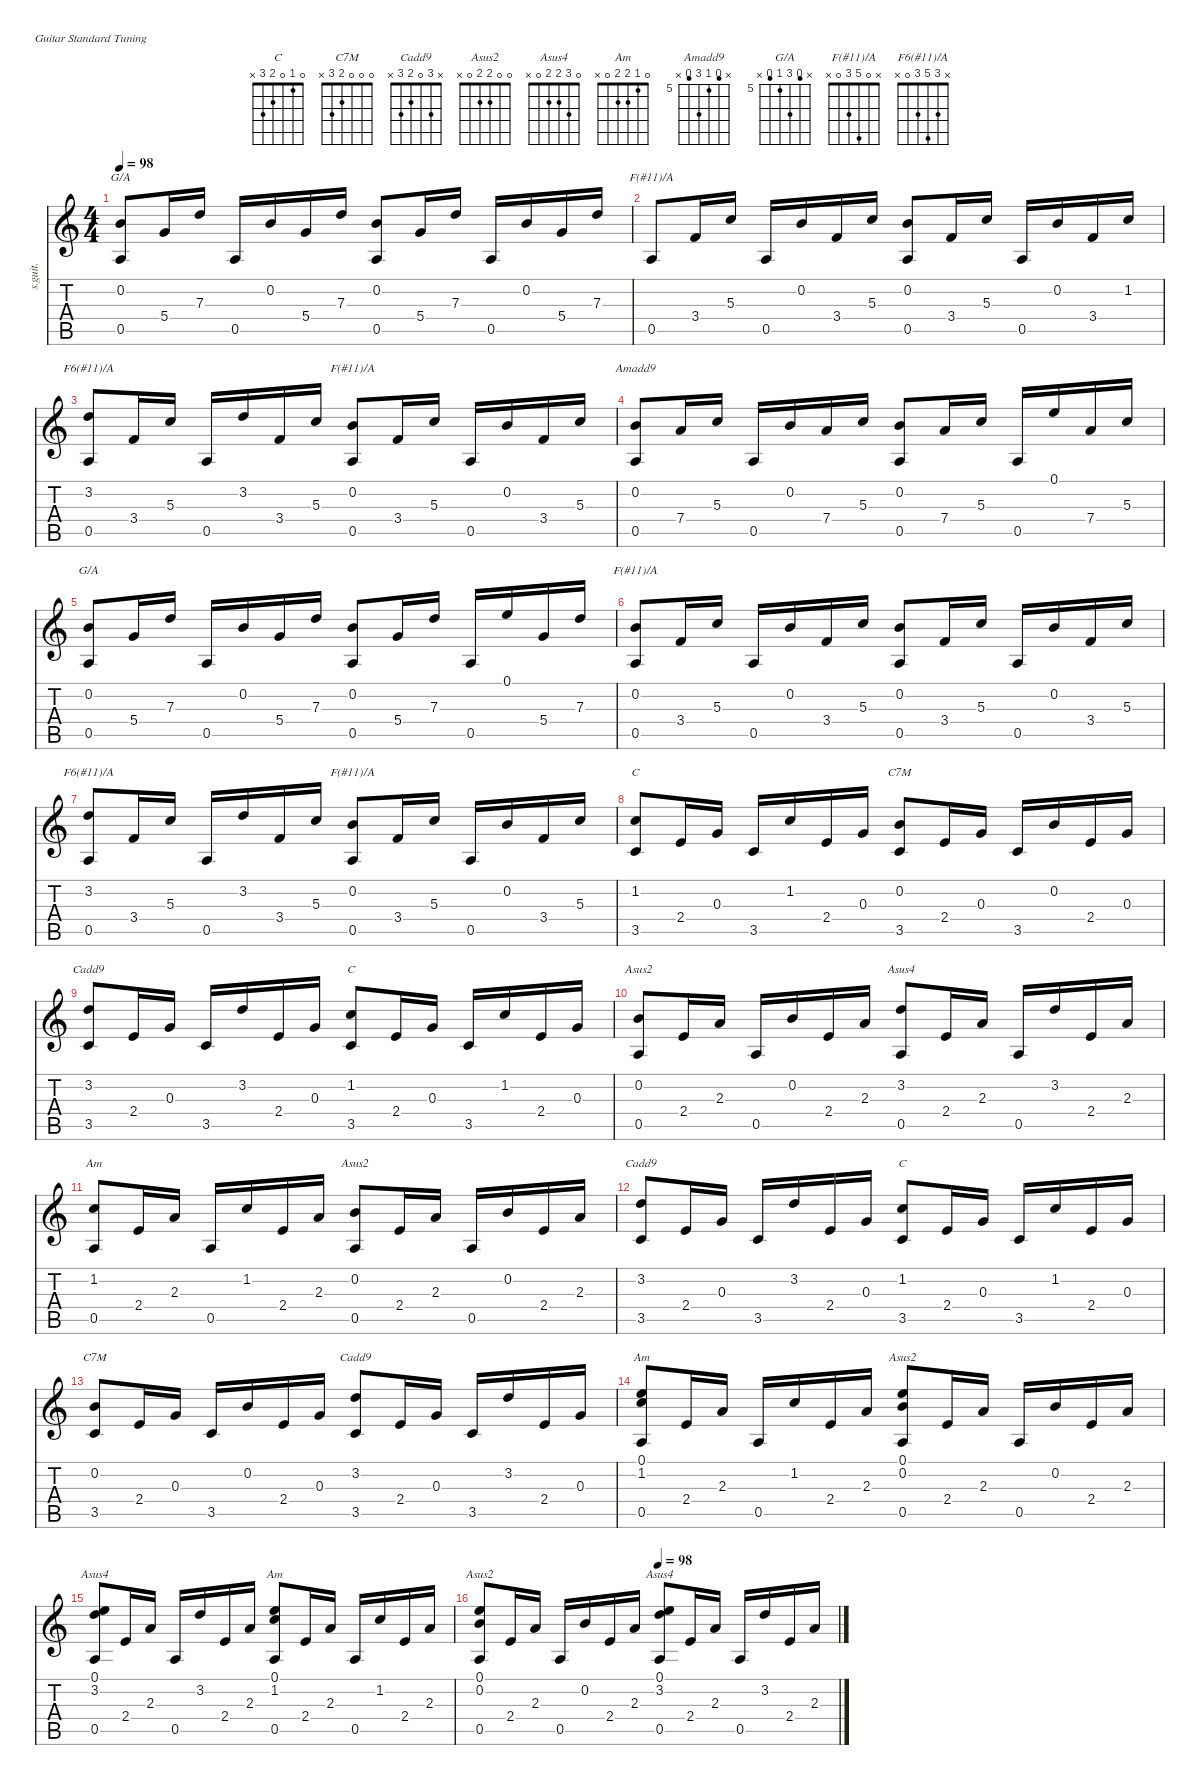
\defaultSystemsLayout 4
\hideDynamics
\bracketExtendMode nobrackets
\track ("guitare1" "s.guit.") {instrument acousticguitarsteel}
\staff {score tabs}
\tuning (E4 B3 G3 D3 A2 E2)
\chord ("C" 0 1 0 2 3 x)
\chord ("C7M" 0 0 0 2 3 x)
\chord ("Cadd9" x 3 0 2 3 x)
\chord ("Asus2" 0 0 2 2 0 x)
\chord ("Asus4" 0 3 2 2 0 x)
\chord ("Am" 0 1 2 2 0 x)
\chord ("Amadd9" x 4 5 7 4 x) {firstfret 5}
\chord ("G/A" x 4 7 5 4 x) {firstfret 5}
\chord ("F(#11)/A" x 0 5 3 0 x)
\chord ("F6(#11)/A" x 3 5 3 0 x)
\ts (4 4)
\tempo 98
\clef g2
\ks c
(0.2 0.5).8{ch "G/A" dy f beam Up} 5.4.16{beam Up} 7.3.16{beam Up} 0.5.16{beam Up} 0.2.16{beam Up} 5.4.16{beam Up} 7.3.16{beam Up} (0.2 0.5).8{beam Up} 5.4.16{beam Up} 7.3.16{beam Up} 0.5.16{beam Up} 0.2.16{beam Up} 5.4.16{beam Up} 7.3.16{beam Up} |
0.5.8{ch "F(#11)/A" beam Up} 3.4.16{beam Up} 5.3.16{beam Up} 0.5.16{beam Up} 0.2.16{beam Up} 3.4.16{beam Up} 5.3.16{beam Up} (0.2 0.5).8{beam Up} 3.4.16{beam Up} 5.3.16{beam Up} 0.5.16{beam Up} 0.2.16{beam Up} 3.4.16{beam Up} 1.2.16{beam Up} |
(3.2 0.5).8{ch "F6(#11)/A" beam Up} 3.4.16{beam Up} 5.3.16{beam Up} 0.5.16{beam Up} 3.2.16{beam Up} 3.4.16{beam Up} 5.3.16{beam Up} (0.2 0.5).8{ch "F(#11)/A" beam Up} 3.4.16{beam Up} 5.3.16{beam Up} 0.5.16{beam Up} 0.2.16{beam Up} 3.4.16{beam Up} 5.3.16{beam Up} |
(0.2 0.5).8{ch "Amadd9" beam Up} 7.4.16{beam Up} 5.3.16{beam Up} 0.5.16{beam Up} 0.2.16{beam Up} 7.4.16{beam Up} 5.3.16{beam Up} (0.2 0.5).8{beam Up} 7.4.16{beam Up} 5.3.16{beam Up} 0.5.16{beam Up} 0.1.16{beam Up} 7.4.16{beam Up} 5.3.16{beam Up} |
(0.2 0.5).8{ch "G/A" beam Up} 5.4.16{beam Up} 7.3.16{beam Up} 0.5.16{beam Up} 0.2.16{beam Up} 5.4.16{beam Up} 7.3.16{beam Up} (0.2 0.5).8{beam Up} 5.4.16{beam Up} 7.3.16{beam Up} 0.5.16{beam Up} 0.1.16{beam Up} 5.4.16{beam Up} 7.3.16{beam Up} |
(0.2 0.5).8{ch "F(#11)/A" beam Up} 3.4.16{beam Up} 5.3.16{beam Up} 0.5.16{beam Up} 0.2.16{beam Up} 3.4.16{beam Up} 5.3.16{beam Up} (0.2 0.5).8{beam Up} 3.4.16{beam Up} 5.3.16{beam Up} 0.5.16{beam Up} 0.2.16{beam Up} 3.4.16{beam Up} 5.3.16{beam Up} |
(3.2 0.5).8{ch "F6(#11)/A" beam Up} 3.4.16{beam Up} 5.3.16{beam Up} 0.5.16{beam Up} 3.2.16{beam Up} 3.4.16{beam Up} 5.3.16{beam Up} (0.2 0.5).8{ch "F(#11)/A" beam Up} 3.4.16{beam Up} 5.3.16{beam Up} 0.5.16{beam Up} 0.2.16{beam Up} 3.4.16{beam Up} 5.3.16{beam Up} |
(1.2 3.5).8{ch "C" beam Up} 2.4.16{beam Up} 0.3.16{beam Up} 3.5.16{beam Up} 1.2.16{beam Up} 2.4.16{beam Up} 0.3.16{beam Up} (0.2 3.5).8{ch "C7M" beam Up} 2.4.16{beam Up} 0.3.16{beam Up} 3.5.16{beam Up} 0.2.16{beam Up} 2.4.16{beam Up} 0.3.16{beam Up} |
(3.2 3.5).8{ch "Cadd9" beam Up} 2.4.16{beam Up} 0.3.16{beam Up} 3.5.16{beam Up} 3.2.16{beam Up} 2.4.16{beam Up} 0.3.16{beam Up} (1.2 3.5).8{ch "C" beam Up} 2.4.16{beam Up} 0.3.16{beam Up} 3.5.16{beam Up} 1.2.16{beam Up} 2.4.16{beam Up} 0.3.16{beam Up} |
(0.2 0.5).8{ch "Asus2" beam Up} 2.4.16{beam Up} 2.3.16{beam Up} 0.5.16{beam Up} 0.2.16{beam Up} 2.4.16{beam Up} 2.3.16{beam Up} (3.2 0.5).8{ch "Asus4" beam Up} 2.4.16{beam Up} 2.3.16{beam Up} 0.5.16{beam Up} 3.2.16{beam Up} 2.4.16{beam Up} 2.3.16{beam Up} |
(1.2 0.5).8{ch "Am" beam Up} 2.4.16{beam Up} 2.3.16{beam Up} 0.5.16{beam Up} 1.2.16{beam Up} 2.4.16{beam Up} 2.3.16{beam Up} (0.2 0.5).8{ch "Asus2" beam Up} 2.4.16{beam Up} 2.3.16{beam Up} 0.5.16{beam Up} 0.2.16{beam Up} 2.4.16{beam Up} 2.3.16{beam Up} |
(3.2 3.5).8{ch "Cadd9" beam Up} 2.4.16{beam Up} 0.3.16{beam Up} 3.5.16{beam Up} 3.2.16{beam Up} 2.4.16{beam Up} 0.3.16{beam Up} (1.2 3.5).8{ch "C" beam Up} 2.4.16{beam Up} 0.3.16{beam Up} 3.5.16{beam Up} 1.2.16{beam Up} 2.4.16{beam Up} 0.3.16{beam Up} |
(0.2 3.5).8{ch "C7M" beam Up} 2.4.16{beam Up} 0.3.16{beam Up} 3.5.16{beam Up} 0.2.16{beam Up} 2.4.16{beam Up} 0.3.16{beam Up} (3.2 3.5).8{ch "Cadd9" beam Up} 2.4.16{beam Up} 0.3.16{beam Up} 3.5.16{beam Up} 3.2.16{beam Up} 2.4.16{beam Up} 0.3.16{beam Up} |
(0.1 1.2 0.5).8{ch "Am" beam Up} 2.4.16{beam Up} 2.3.16{beam Up} 0.5.16{beam Up} 1.2.16{beam Up} 2.4.16{beam Up} 2.3.16{beam Up} (0.1 0.2 0.5).8{ch "Asus2" beam Up} 2.4.16{beam Up} 2.3.16{beam Up} 0.5.16{beam Up} 0.2.16{beam Up} 2.4.16{beam Up} 2.3.16{beam Up} |
(0.1 3.2 0.5).8{ch "Asus4" beam Up} 2.4.16{beam Up} 2.3.16{beam Up} 0.5.16{beam Up} 3.2.16{beam Up} 2.4.16{beam Up} 2.3.16{beam Up} (0.1 1.2 0.5).8{ch "Am" beam Up} 2.4.16{beam Up} 2.3.16{beam Up} 0.5.16{beam Up} 1.2.16{beam Up} 2.4.16{beam Up} 2.3.16{beam Up} |
\tempo (98 0.5)
(0.1 0.2 0.5).8{ch "Asus2" beam Up} 2.4.16{beam Up} 2.3.16{beam Up} 0.5.16{beam Up} 0.2.16{beam Up} 2.4.16{beam Up} 2.3.16{beam Up} (0.1 3.2 0.5).8{ch "Asus4" beam Up} 2.4.16{beam Up} 2.3.16{beam Up} 0.5.16{beam Up} 3.2.16{beam Up} 2.4.16{beam Up} 2.3.16{beam Up}
